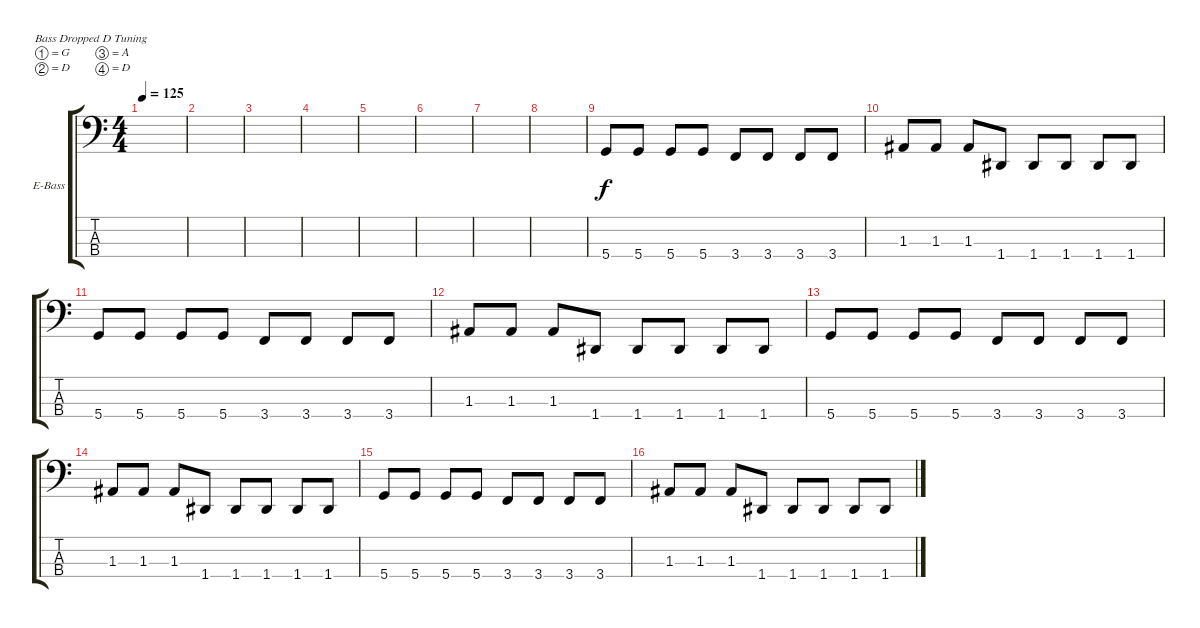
\bracketExtendMode groupsimilarinstruments
\firstSystemTrackNameOrientation horizontal
\otherSystemsTrackNameOrientation horizontal
\track ("Bass" "E-Bass") {instrument electricbassfinger}
\staff {score tabs}
\tuning (G2 D2 A1 D1)
\ts (4 4)
\tempo 125
\clef f4
\ks c
|
|
|
|
|
|
|
|
5.4.8 5.4.8 5.4.8 5.4.8 3.4.8 3.4.8 3.4.8 3.4.8 |
1.3.8 1.3.8 1.3.8 1.4.8 1.4.8 1.4.8 1.4.8 1.4.8 |
5.4.8 5.4.8 5.4.8 5.4.8 3.4.8 3.4.8 3.4.8 3.4.8 |
1.3.8 1.3.8 1.3.8 1.4.8 1.4.8 1.4.8 1.4.8 1.4.8 |
5.4.8 5.4.8 5.4.8 5.4.8 3.4.8 3.4.8 3.4.8 3.4.8 |
1.3.8 1.3.8 1.3.8 1.4.8 1.4.8 1.4.8 1.4.8 1.4.8 |
5.4.8 5.4.8 5.4.8 5.4.8 3.4.8 3.4.8 3.4.8 3.4.8 |
1.3.8 1.3.8 1.3.8 1.4.8 1.4.8 1.4.8 1.4.8 1.4.8
